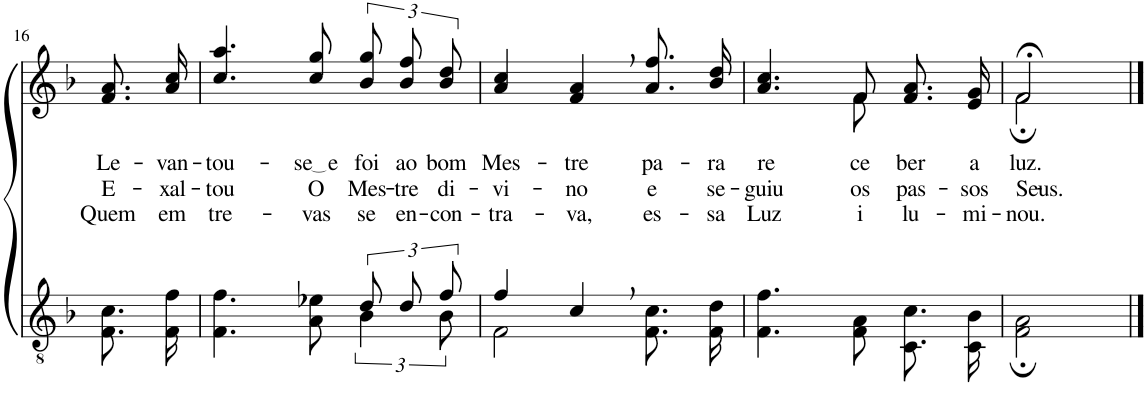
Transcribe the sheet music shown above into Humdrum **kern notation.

**kern	**kern	**text	**text	**text
*part2	*part1	*part1	*part1	*part1
*staff2	*staff1	*staff1	*staff1	*staff1
*I"Parte III e IV	*I"Parte I e II	*	*	*
!!LO:PB:g=z
*clefGv2	*clefG2	*	*	*
*Trd3c5	*Trd3c5	*	*	*
*k[b-]	*k[b-]	*	*	*
*M3/4	*M3/4	*	*	*
=16	=16	=16	=16	=16
!	!	!LO:LY:b	!LO:LY:b	!LO:LY:b
8.F\ 8.c\L	8.f/ 8.a/L	Le-	E-	Quem
!	!	!LO:LY:b	!LO:LY:b	!LO:LY:b
16F\ 16f\Jk	16a/ 16cc/Jk	-van-	-xal-	em
=17	=17	=17	=17	=17
*^	*	*	*	*
!	!	!	!LO:LY:b	!LO:LY:b	!LO:LY:b
2ryy	4.F\ 4.f\	4.cc/ 4.aa/	-tou-	-tou	tre-
!	!	!	!LO:LY:b	!LO:LY:b	!LO:LY:b
.	8A\ 8e-X\	8cc/ 8gg/	se e	O	-vas
!	!	!	!LO:LY:b	!LO:LY:b	!LO:LY:b
12d/L	6B-\	12b-\ 12gg\L	foi	Mes-	se
!	!	!	!LO:LY:b	!LO:LY:b	!LO:LY:b
12d/	.	12b-\ 12ff\	ao	-tre	en-
!	!	!	!LO:LY:b	!LO:LY:b	!LO:LY:b
12f/J	12B-\	12b-\ 12dd\J	bom	di-	-con-
=18	=18	=18	=18	=18	=18
!	!	!	!LO:LY:b	!LO:LY:b	!LO:LY:b
4f/	2F\	4a/ 4cc/	Mes-	-vi-	-tra-
!	!	!	!LO:LY:b	!LO:LY:b	!LO:LY:b
4c,/	.	4f/, 4a/,	-tre	-no	-va,
!	!	!	!LO:LY:b	!LO:LY:b	!LO:LY:b
4ryy	8.F/ 8.c/L	8.a\ 8.ff\L	pa-	e	es-
!	!	!	!LO:LY:b	!LO:LY:b	!LO:LY:b
.	16F/ 16d/Jk	16b-\ 16dd\Jk	-ra	se-	-sa
=19	=19	=19	=19	=19	=19
!	!	!	!LO:LY:b	!LO:LY:b	!LO:LY:b
*v	*v	*^	*	*	*
4.F\ 4.f\	4.a/ 4.cc/	4.ryy	re-	-guiu	Luz
!	!	!	!LO:LY:b	!LO:LY:b	!LO:LY:b
8F\ 8A\	8f/	8f\	-ce-	os	i-
!	!	!	!LO:LY:b	!LO:LY:b	!LO:LY:b
8.C/ 8.c/L	8.f/ 8.a/L	4ryy	-ber	pas-	-lu-
!	!	!	!LO:LY:b	!LO:LY:b	!LO:LY:b
16C/ 16B-/Jk	16e/ 16g/Jk	.	a	-sos	-mi-
=20	=20	=20	=20	=20	=20
!	!	!	!LO:LY:b	!LO:LY:b	!LO:LY:b
2F\; 2A\;	2f;<\	2f;/	luz.	Seus.-	-nou.
*	*v	*v	*	*	*
==	==	==	==	==
*-	*-	*-	*-	*-
